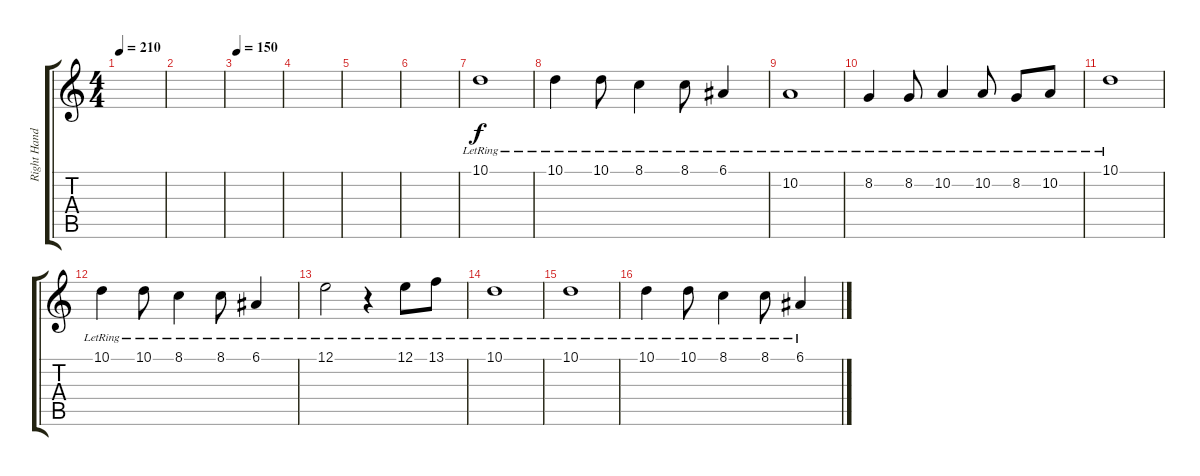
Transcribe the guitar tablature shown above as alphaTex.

\track ("Right Hand" "Right Hand") {instrument acousticgrandpiano}
\staff {score tabs}
\tuning (E4 B3 G3 D3 A2 E2) {hide}
\ts (4 4)
\tempo 210
\clef g2
\ks c
|
|
\tempo 150
|
|
|
|
10.1{lr}.1 |
10.1{lr}.4 10.1{lr}.8 8.1{lr}.4 8.1{lr}.8 6.1{lr}.4 |
10.2{lr}.1 |
8.2{lr}.4 8.2{lr}.8 10.2{lr}.4 10.2{lr}.8 8.2{lr}.8 10.2{lr}.8 |
10.1{lr}.1 |
10.1{lr}.4 10.1{lr}.8 8.1{lr}.4 8.1{lr}.8 6.1{lr}.4 |
12.1{lr}.2 r.4 12.1{lr}.8 13.1{lr}.8 |
10.1{lr}.1 |
10.1{lr}.1 |
10.1{lr}.4 10.1{lr}.8 8.1{lr}.4 8.1{lr}.8 6.1{lr}.4
